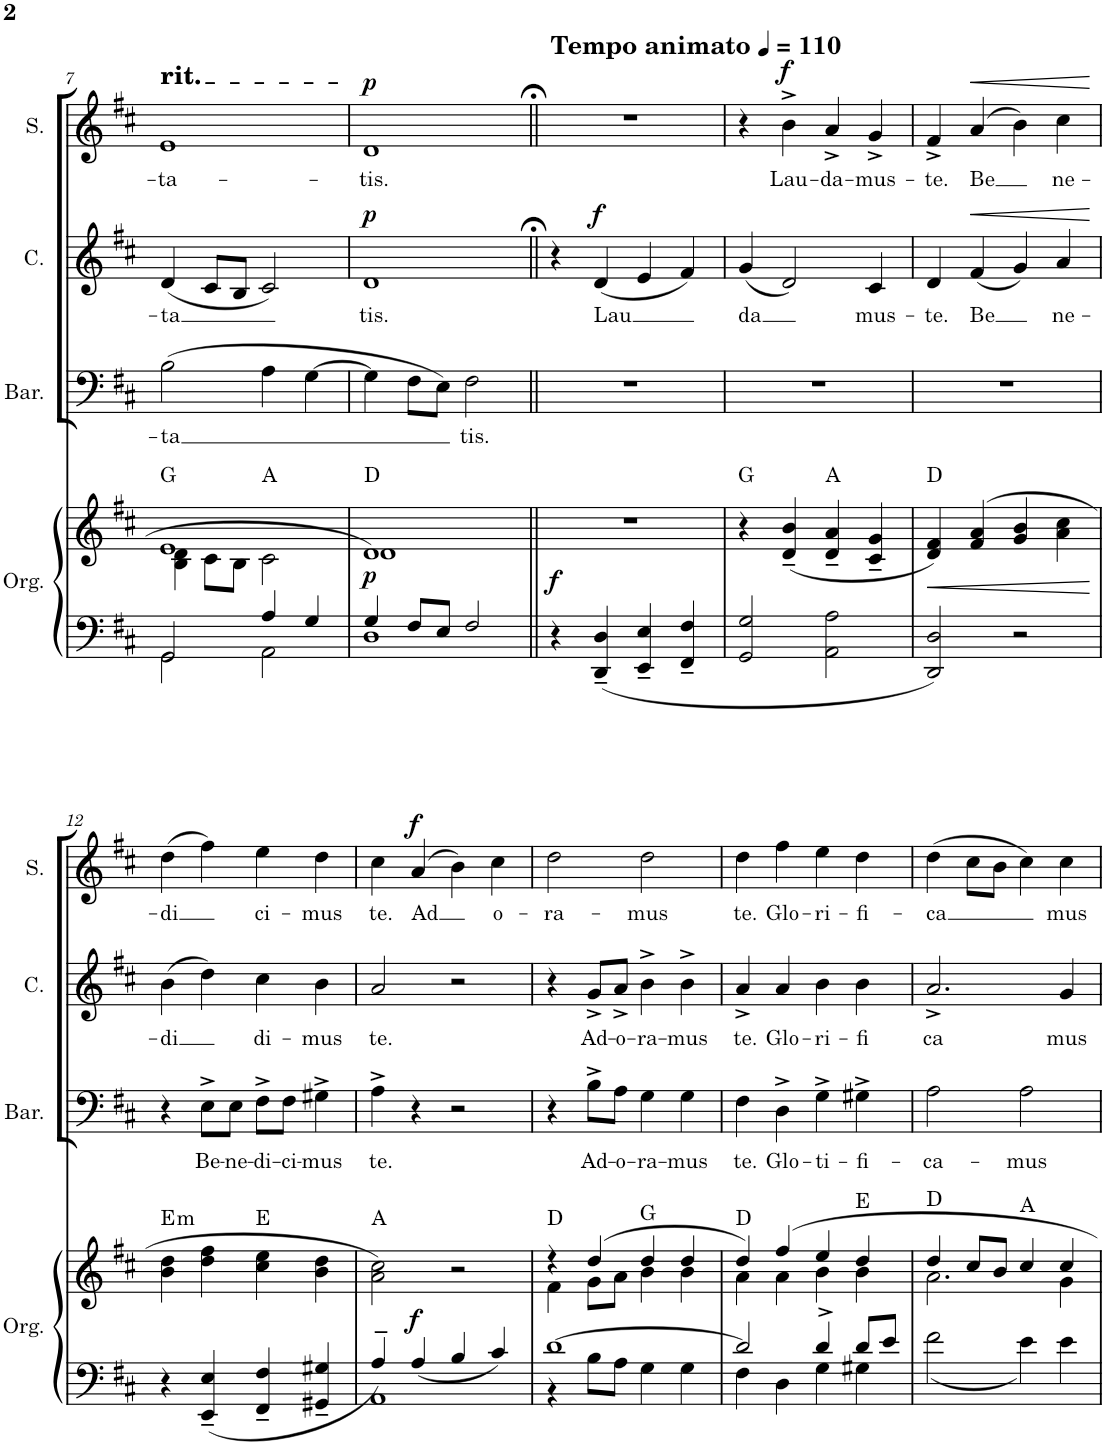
**kern	**kern	**dynam	**harte	**kern	**text	**kern	**text	**dynam	**kern	**text	**dynam
*part4	*part4	*part4	*part4	*part3	*part3	*part2	*part2	*part2	*part1	*part1	*part1
*staff5	*staff4	*staff4/5	*	*staff3	*staff3	*staff2	*staff2	*staff2	*staff1	*staff1	*staff1
*I"Órgano	*	*	*	*I"Barítono	*	*I"Contralto	*	*	*I"Soprano	*	*
*	*	*	*	*I'Bar.	*	*I'C.	*	*	*I'S.	*	*
!!LO:PB:g=z
*clefF4	*clefG2	*	*	*clefF4	*	*clefG2	*	*	*clefG2	*	*
*k[f#c#]	*k[f#c#]	*	*	*k[f#c#]	*	*k[f#c#]	*	*	*k[f#c#]	*	*
*M4/4	*M4/4	*	*	*M4/4	*	*M4/4	*	*	*M4/4	*	*
*met(c)	*met(c)	*	*	*met(c)	*	*met(c)	*	*	*met(c)	*	*
=7	=7	=7	=7	=7	=7	=7	=7	=7	=7	=7	=7
*^	*^	*	*	*	*	*	*	*	*	*	*
!	!	!	!	!	!	!	!	!	!	!	!LO:TX:a:t=rit.	!	!
!	!	!	!	!	!	!	!	!	!	!	!LO:TX:a:t=rit.	!	!
!	!	!	!	!	!	!	!LO:LY:b	!	!LO:LY:b	!	!	!LO:LY:b	!
2GG/	2GG\	1e	4B\ 4d\	.	G:maj	(2B\	-ta	(4d/	-ta	.	1e	-ta-	.
.	.	.	8c#\L	.	.	.	.	8c#/L	.	.	.	.	.
.	.	.	8B\J	.	.	.	.	8B/J	.	.	.	.	.
4A/	2AA\	.	2c#\	.	A:maj	4A\	.	2c#/)	.	.	.	.	.
4G/	.	.	.	.	.	[4G\	.	.	.	.	.	.	.
=8	=8	=8	=8	=8	=8	=8	=8	=8	=8	=8	=8	=8	=8
!	!	!	!	!LO:DY:b	!	!	!	!	!LO:LY:b	!LO:DY:a	!	!LO:LY:b	!LO:DY:a
4G/	1D	1d	1d	p	D:maj	4G\]	.	1d	tis.	p	1d	-tis.	p
8F#/L	.	.	.	.	.	8F#\L	.	.	.	.	.	.	.
8E/J	.	.	.	.	.	8E\J)	.	.	.	.	.	.	.
!	!	!	!	!	!	!	!LO:LY:b	!	!	!	!	!	!
2F#/	.	.	.	.	.	2F#\	tis.	.	.	.	.	.	.
*v	*v	*	*	*	*	*	*	*	*	*	*	*	*
*	*v	*v	*	*	*	*	*	*	*	*	*	*
=9||	=9||	=9||	=9||	=9||	=9||	=9||	=9||	=9||	=9||	=9||	=9||
*	*	*	*	*	*	*	*	*	*MM110	*	*
!	!	!	!	!	!	!	!	!	!LO:TX:a:B:t=Tempo animato	!	!
!	!	!LO:DY:b	!	!	!	!	!	!	!	!	!
4r	1r	f	.	1r	.	4r	.	.	1r	.	.
!	!	!	!	!	!	!	!LO:LY:b	!LO:DY:a	!	!	!
4DD/~ 4D/~	.	.	.	.	.	(4d/	Lau	f	.	.	.
4EE/~ 4E/~	.	.	.	.	.	4e/	.	.	.	.	.
4FF#/~ 4F#/~	.	.	.	.	.	4f#/)	.	.	.	.	.
=10	=10	=10	=10	=10	=10	=10	=10	=10	=10	=10	=10
!	!	!	!	!	!	!	!LO:LY:b	!	!	!	!
2GG/ 2G/	4r	.	G:maj	1r	.	(4g/	da	.	4r	.	.
!	!	!	!	!	!	!	!	!	!	!LO:LY:b	!LO:DY:a
.	(4d/~ 4b/~	.	.	.	.	2d/)	.	.	4b^\	Lau-	f
!	!	!	!	!	!	!	!	!	!	!LO:LY:b	!
2AA\ 2A\	4d/~ 4a/~	.	A:maj	.	.	.	.	.	4a^/	-da-	.
!	!	!	!	!	!	!	!LO:LY:b	!	!	!LO:LY:b	!
.	4c#/~ 4g/~	.	.	.	.	4c#/	mus-	.	4g^/	-mus-	.
=11	=11	=11	=11	=11	=11	=11	=11	=11	=11	=11	=11
!	!	!LO:HP:b	!	!	!	!	!LO:LY:b	!	!	!LO:LY:b	!
2DD/ 2D/	4d/ 4f#/)	<	D:maj	1r	.	4d/	-te.	.	4f#^/	-te.	.
!	!	!	!	!	!	!	!LO:LY:b	!LO:HP:b	!	!LO:LY:b	!LO:HP:b
.	(4f#/ 4a/	.	.	.	.	(4f#/	Be	<	(4a/	Be	<
2r	4g/ 4b/	.	.	.	.	4g/)	.	.	4b\)	.	.
!	!	!	!	!	!	!	!LO:LY:b	!	!	!LO:LY:b	!
.	4a\ 4cc#\	.	.	.	.	4a/	ne-	.	4cc#\	ne-	.
.	.	[	.	.	.	.	.	[	.	.	[
!!LO:LB:g=z
=12	=12	=12	=12	=12	=12	=12	=12	=12	=12	=12	=12
!	!	!	!LO:H:kt=m	!	!	!	!LO:LY:b	!	!	!LO:LY:b	!
4r	4b\ 4dd\	.	E:min	4r	.	(4b\	-di	.	(4dd\	-di	.
!	!	!	!	!	!LO:LY:b	!	!	!	!	!	!
4EE/~ 4E/~	4dd\ 4ff#\	.	.	8E^\L	Be-	4dd\)	.	.	4ff#\)	.	.
!	!	!	!	!	!LO:LY:b	!	!	!	!	!	!
.	.	.	.	8E\J	-ne-	.	.	.	.	.	.
!	!	!	!	!	!LO:LY:b	!	!LO:LY:b	!	!	!LO:LY:b	!
4FF#/~ 4F#/~	4cc#\ 4ee\	.	E:maj	8F#^\L	-di-	4cc#\	di-	.	4ee\	ci-	.
!	!	!	!	!	!LO:LY:b	!	!	!	!	!	!
.	.	.	.	8F#\J	-ci-	.	.	.	.	.	.
!	!	!	!	!	!LO:LY:b	!	!LO:LY:b	!	!	!LO:LY:b	!
4GG#X/~ 4G#X/~	4b\ 4dd\	.	.	4G#X^\	-mus	4b\	-mus	.	4dd\	-mus	.
=13	=13	=13	=13	=13	=13	=13	=13	=13	=13	=13	=13
*^	*	*	*	*	*	*	*	*	*	*	*
!	!	!	!	!	!	!LO:LY:b	!	!LO:LY:b	!	!	!LO:LY:b	!
4A~/	1AA	2a\ 2cc#\)	.	A:maj	4A^\	te.	2a/	te.	.	4cc#\	te.	.
!	!	!	!LO:DY:a=2	!	!	!	!	!	!	!	!LO:LY:b	!LO:DY:a
4A/	.	.	f	.	4r	.	.	.	.	(4a/	Ad	f
4B/	.	2r	.	.	2r	.	2r	.	.	4b\)	.	.
!	!	!	!	!	!	!	!	!	!	!	!LO:LY:b	!
4c#/	.	.	.	.	.	.	.	.	.	4cc#\	o-	.
=14	=14	=14	=14	=14	=14	=14	=14	=14	=14	=14	=14	=14
*	*	*^	*	*	*	*	*	*	*	*	*	*
!	!	!	!	!	!	!	!	!	!	!	!	!LO:LY:b	!
[1d	4r	4r	4f#\	.	D:maj	4r	.	4r	.	.	2dd\	-ra-	.
!	!	!	!	!	!	!	!LO:LY:b	!	!LO:LY:b	!	!	!	!
.	8B\L	(4dd/	8g\L	.	.	8B^\L	Ad-	8g^/L	Ad-	.	.	.	.
!	!	!	!	!	!	!	!LO:LY:b	!	!LO:LY:b	!	!	!	!
.	8A\J	.	8a\J	.	.	8A\J	-o-	8a^/J	-o-	.	.	.	.
!	!	!	!	!	!	!	!LO:LY:b	!	!LO:LY:b	!	!	!LO:LY:b	!
.	4G\	4dd/	4b\	.	G:maj	4G\	-ra-	4b^\	-ra-	.	2dd\	-mus	.
!	!	!	!	!	!	!	!LO:LY:b	!	!LO:LY:b	!	!	!	!
.	4G\	4dd/	4b\	.	.	4G\	-mus	4b^\	-mus	.	.	.	.
=15	=15	=15	=15	=15	=15	=15	=15	=15	=15	=15	=15	=15	=15
!	!	!	!	!	!	!	!LO:LY:b	!	!LO:LY:b	!	!	!LO:LY:b	!
2d/]	4F#\	4dd/)	4a\	.	D:maj	4F#\	te.	4a^/	te.	.	4dd\	te.	.
!	!	!	!	!	!	!	!LO:LY:b	!	!LO:LY:b	!	!	!LO:LY:b	!
.	4D\	4ff#/	4a\	.	.	4D^\	Glo-	4a/	Glo-	.	4ff#\	Glo-	.
!	!	!	!	!	!	!	!LO:LY:b	!	!LO:LY:b	!	!	!LO:LY:b	!
4d^/	4G\	4ee/	4b\	.	.	4G^\	-ti-	4b\	-ri-	.	4ee\	-ri-	.
!	!	!	!	!	!	!	!LO:LY:b	!	!LO:LY:b	!	!	!LO:LY:b	!
8d/L	4G#X\	4dd/	4b\	.	E:maj	4G#X^\	-fi-	4b\	-fi	.	4dd\	-fi-	.
8e/J	.	.	.	.	.	.	.	.	.	.	.	.	.
*v	*v	*	*	*	*	*	*	*	*	*	*	*	*
=16	=16	=16	=16	=16	=16	=16	=16	=16	=16	=16	=16	=16
!	!	!	!	!	!	!LO:LY:b	!	!LO:LY:b	!	!	!LO:LY:b	!
2f#\	4dd/	2.a\	.	D:maj	2A\	-ca-	2.a^/	-ca	.	(4dd\	-ca	.
.	8cc#/L	.	.	.	.	.	.	.	.	8cc#\L	.	.
.	8b/J	.	.	.	.	.	.	.	.	8b\J	.	.
!	!	!	!	!	!	!LO:LY:b	!	!	!	!	!	!
4e\	4cc#/	.	.	A:maj	2A\	-mus	.	.	.	4cc#\)	.	.
!	!	!	!	!	!	!	!	!LO:LY:b	!	!	!LO:LY:b	!
4e\	4cc#/	4g\	.	.	.	.	4g/	mus	.	4cc#\	mus	.
*	*v	*v	*	*	*	*	*	*	*	*	*	*
=	=	=	=	=	=	=	=	=	=	=	=
*-	*-	*-	*-	*-	*-	*-	*-	*-	*-	*-	*-
